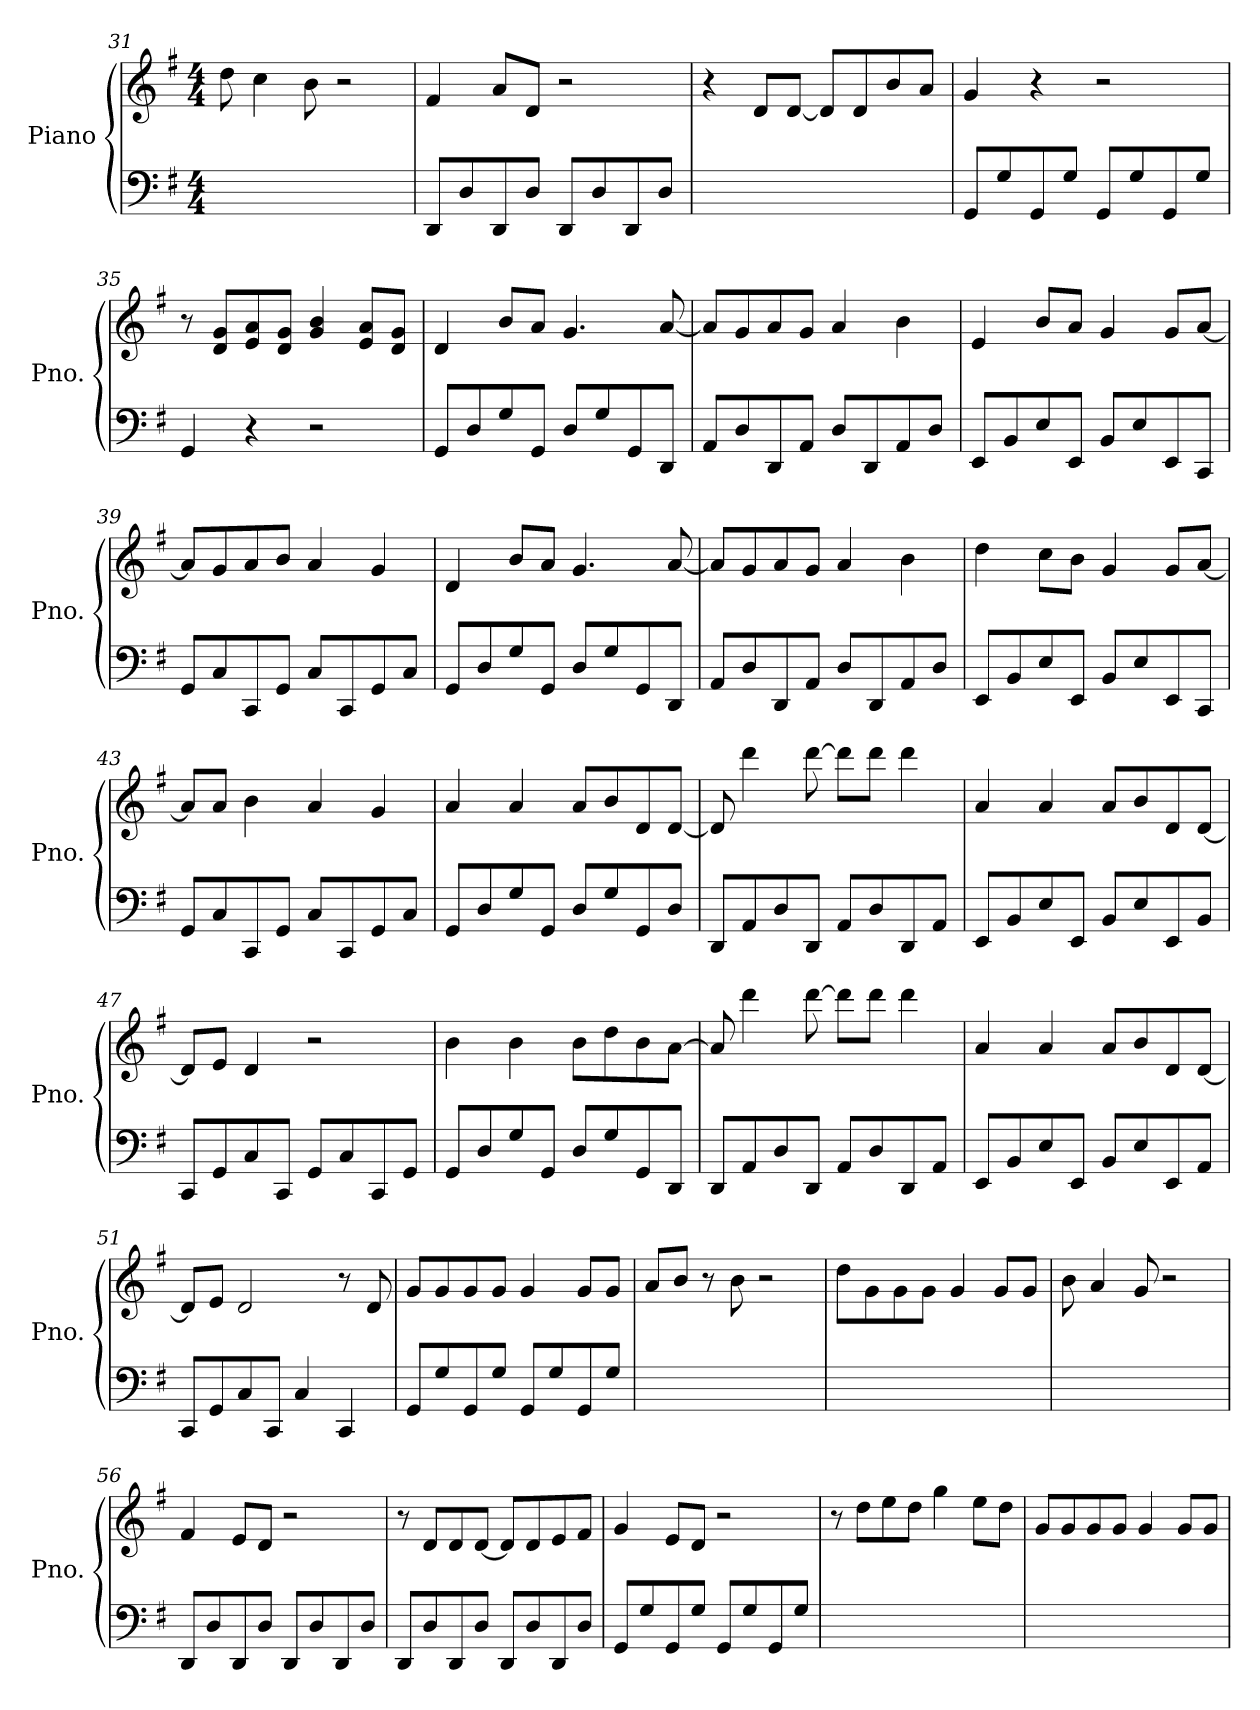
**kern	**kern
*part1	*part1
*staff2	*staff1
*I"Piano	*
*I'Pno.	*
*clefF4	*clefG2
*k[f#]	*k[f#]
*M4/4	*M4/4
=31	=31
1ryy	8dd\
.	4cc\
.	8b\
.	2r
=32	=32
8DD/L	4f#/
8D/	.
8DD/	8a/L
8D/J	8d/J
8DD/L	2r
8D/	.
8DD/	.
8D/J	.
!!LO:LB:g=z
=33	=33
1ryy	4r
.	8d/L
.	[8d/J
.	8d/L]
.	8d/
.	8b/
.	8a/J
=34	=34
8GG/L	4g/
8G/	.
8GG/	4r
8G/J	.
8GG/L	2r
8G/	.
8GG/	.
8G/J	.
=35	=35
4GG/	8r
.	8d/ 8g/L
4r	8e/ 8a/
.	8d/ 8g/J
2r	4g/ 4b/
.	8e/ 8a/L
.	8d/ 8g/J
=36	=36
8GG/L	4d/
8D/	.
8G/	8b/L
8GG/J	8a/J
8D/L	4.g/
8G/	.
8GG/	.
8DD/J	[8a/
=37	=37
8AA/L	8a/L]
8D/	8g/
8DD/	8a/
8AA/J	8g/J
8D/L	4a/
8DD/	.
8AA/	4b\
8D/J	.
=38	=38
8EE/L	4e/
8BB/	.
8E/	8b/L
8EE/J	8a/J
8BB/L	4g/
8E/	.
8EE/	8g/L
8CC/J	[8a/J
!!LO:LB:g=z
=39	=39
8GG/L	8a/L]
8C/	8g/
8CC/	8a/
8GG/J	8b/J
8C/L	4a/
8CC/	.
8GG/	4g/
8C/J	.
=40	=40
8GG/L	4d/
8D/	.
8G/	8b/L
8GG/J	8a/J
8D/L	4.g/
8G/	.
8GG/	.
8DD/J	[8a/
=41	=41
8AA/L	8a/L]
8D/	8g/
8DD/	8a/
8AA/J	8g/J
8D/L	4a/
8DD/	.
8AA/	4b\
8D/J	.
=42	=42
8EE/L	4dd\
8BB/	.
8E/	8cc\L
8EE/J	8b\J
8BB/L	4g/
8E/	.
8EE/	8g/L
8CC/J	[8a/J
=43	=43
8GG/L	8a/L]
8C/	8a/J
8CC/	4b\
8GG/J	.
8C/L	4a/
8CC/	.
8GG/	4g/
8C/J	.
!!LO:LB:g=z
=44	=44
8GG/L	4a/
8D/	.
8G/	4a/
8GG/J	.
8D/L	8a/L
8G/	8b/
8GG/	8d/
8D/J	[8d/J
=45	=45
8DD/L	8d/]
8AA/	4ddd\
8D/	.
8DD/J	[8ddd\
8AA/L	8ddd\L]
8D/	8ddd\J
8DD/	4ddd\
8AA/J	.
=46	=46
8EE/L	4a/
8BB/	.
8E/	4a/
8EE/J	.
8BB/L	8a/L
8E/	8b/
8EE/	8d/
8BB/J	[8d/J
=47	=47
8CC/L	8d/L]
8GG/	8e/J
8C/	4d/
8CC/J	.
8GG/L	2r
8C/	.
8CC/	.
8GG/J	.
=48	=48
8GG/L	4b\
8D/	.
8G/	4b\
8GG/J	.
8D/L	8b\L
8G/	8dd\
8GG/	8b\
8DD/J	[8a\J
!!LO:LB:g=z
=49	=49
8DD/L	8a/]
8AA/	4ddd\
8D/	.
8DD/J	[8ddd\
8AA/L	8ddd\L]
8D/	8ddd\J
8DD/	4ddd\
8AA/J	.
=50	=50
8EE/L	4a/
8BB/	.
8E/	4a/
8EE/J	.
8BB/L	8a/L
8E/	8b/
8EE/	8d/
8AA/J	[8d/J
=51	=51
8CC/L	8d/L]
8GG/	8e/J
8C/	2d/
8CC/J	.
4C/	.
4CC/	8r
.	8d/
=52	=52
8GG/L	8g/L
8G/	8g/
8GG/	8g/
8G/J	8g/J
8GG/L	4g/
8G/	.
8GG/	8g/L
8G/J	8g/J
=53	=53
1ryy	8a/L
.	8b/J
.	8r
.	8b\
.	2r
=54	=54
1ryy	8dd\L
.	8g\
.	8g\
.	8g\J
.	4g/
.	8g/L
.	8g/J
!!LO:PB:g=z
=55	=55
1ryy	8b\
.	4a/
.	8g/
.	2r
=56	=56
8DD/L	4f#/
8D/	.
8DD/	8e/L
8D/J	8d/J
8DD/L	2r
8D/	.
8DD/	.
8D/J	.
=57	=57
8DD/L	8r
8D/	8d/L
8DD/	8d/
8D/J	[8d/J
8DD/L	8d/L]
8D/	8d/
8DD/	8e/
8D/J	8f#/J
=58	=58
8GG/L	4g/
8G/	.
8GG/	8e/L
8G/J	8d/J
8GG/L	2r
8G/	.
8GG/	.
8G/J	.
=59	=59
1ryy	8r
.	8dd\L
.	8ee\
.	8dd\J
.	4gg\
.	8ee\L
.	8dd\J
=60	=60
1ryy	8g/L
.	8g/
.	8g/
.	8g/J
.	4g/
.	8g/L
.	8g/J
=	=
*-	*-
